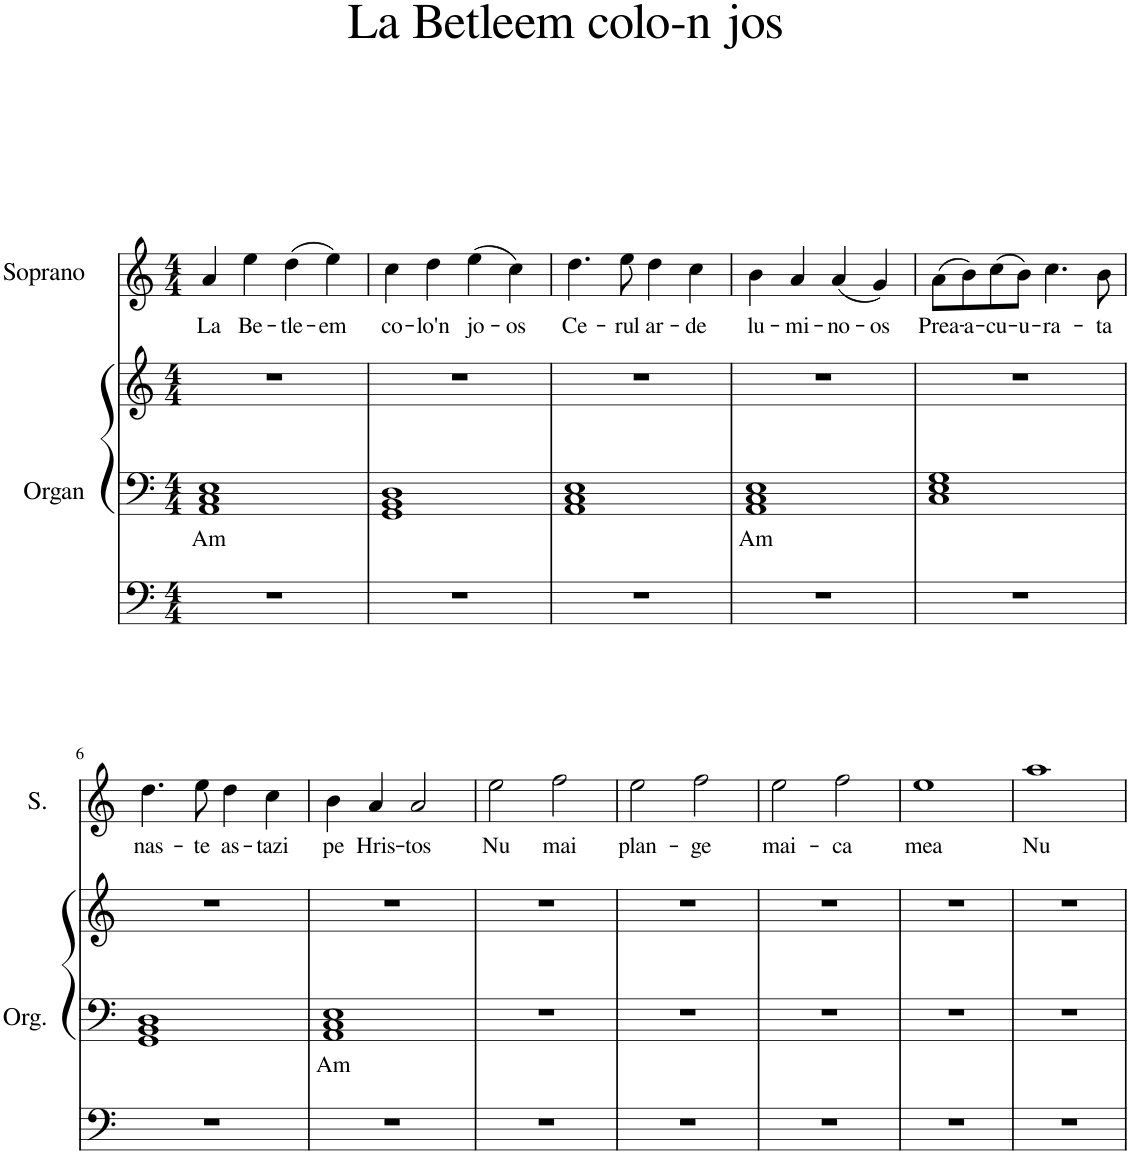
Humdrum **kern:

**kern	**kern	**text	**kern	**kern	**text
*part2	*part2	*part2	*part2	*part1	*part1
*staff4	*staff3	*staff3	*staff2	*staff1	*staff1
*I"Organ	*	*	*	*I"Soprano	*
*I'Org.	*	*	*	*I'S.	*
*clefF4	*clefF4	*	*clefG2	*clefG2	*
*k[]	*k[]	*	*k[]	*k[]	*
*M4/4	*M4/4	*	*M4/4	*M4/4	*
=1	=1	=1	=1	=1	=1
!	!	!LO:LY:b	!	!	!LO:LY:b
1r	1AA 1C 1E	Am	1r	4a/	La
!	!	!	!	!	!LO:LY:b
.	.	.	.	4ee\	Be-
!	!	!	!	!	!LO:LY:b
.	.	.	.	(4dd\	-tle-
!	!	!	!	!	!LO:LY:b
.	.	.	.	4ee\)	-em
=2	=2	=2	=2	=2	=2
!	!	!	!	!	!LO:LY:b
1r	1GG 1BB 1D	.	1r	4cc\	co-
!	!	!	!	!	!LO:LY:b
.	.	.	.	4dd\	-lo'n
!	!	!	!	!	!LO:LY:b
.	.	.	.	(4ee\	jo-
!	!	!	!	!	!LO:LY:b
.	.	.	.	4cc\)	-os
=3	=3	=3	=3	=3	=3
!	!	!	!	!	!LO:LY:b
1r	1AA 1C 1E	.	1r	4.dd\	Ce-
!	!	!	!	!	!LO:LY:b
.	.	.	.	8ee\	-rul
!	!	!	!	!	!LO:LY:b
.	.	.	.	4dd\	ar-
!	!	!	!	!	!LO:LY:b
.	.	.	.	4cc\	-de
=4	=4	=4	=4	=4	=4
!	!	!LO:LY:b	!	!	!LO:LY:b
1r	1AA 1C 1E	Am	1r	4b\	lu-
!	!	!	!	!	!LO:LY:b
.	.	.	.	4a/	-mi-
!	!	!	!	!	!LO:LY:b
.	.	.	.	(4a/	-no-
!	!	!	!	!	!LO:LY:b
.	.	.	.	4g/)	-os
=5	=5	=5	=5	=5	=5
!	!	!	!	!	!LO:LY:b
1r	1C 1E 1G	.	1r	(8a\L	Prea-
!	!	!	!	!	!LO:LY:b
.	.	.	.	8b\)	-a-
!	!	!	!	!	!LO:LY:b
.	.	.	.	(8cc\	-cu-
!	!	!	!	!	!LO:LY:b
.	.	.	.	8b\J)	-u-
!	!	!	!	!	!LO:LY:b
.	.	.	.	4.cc\	-ra-
!	!	!	!	!	!LO:LY:b
.	.	.	.	8b\	-ta
!!LO:LB:g=z
=6	=6	=6	=6	=6	=6
!	!	!	!	!	!LO:LY:b
1r	1GG 1BB 1D	.	1r	4.dd\	nas-
!	!	!	!	!	!LO:LY:b
.	.	.	.	8ee\	-te
!	!	!	!	!	!LO:LY:b
.	.	.	.	4dd\	as-
!	!	!	!	!	!LO:LY:b
.	.	.	.	4cc\	-tazi
=7	=7	=7	=7	=7	=7
!	!	!LO:LY:b	!	!	!LO:LY:b
1r	1AA 1C 1E	Am	1r	4b\	pe
!	!	!	!	!	!LO:LY:b
.	.	.	.	4a/	Hris-
!	!	!	!	!	!LO:LY:b
.	.	.	.	2a/	-tos
=8	=8	=8	=8	=8	=8
!	!	!	!	!	!LO:LY:b
1r	1r	.	1r	2ee\	Nu
!	!	!	!	!	!LO:LY:b
.	.	.	.	2ff\	mai
=9	=9	=9	=9	=9	=9
!	!	!	!	!	!LO:LY:b
1r	1r	.	1r	2ee\	plan-
!	!	!	!	!	!LO:LY:b
.	.	.	.	2ff\	-ge
=10	=10	=10	=10	=10	=10
!	!	!	!	!	!LO:LY:b
1r	1r	.	1r	2ee\	mai-
!	!	!	!	!	!LO:LY:b
.	.	.	.	2ff\	-ca
=11	=11	=11	=11	=11	=11
!	!	!	!	!	!LO:LY:b
1r	1r	.	1r	1ee	mea
=12	=12	=12	=12	=12	=12
!	!	!	!	!	!LO:LY:b
1r	1r	.	1r	1aa	Nu
=	=	=	=	=	=
*-	*-	*-	*-	*-	*-
